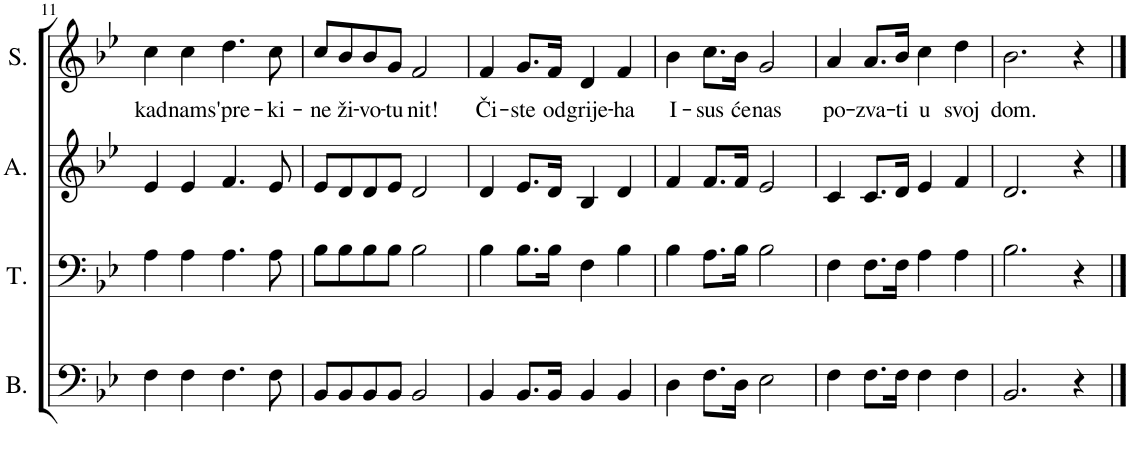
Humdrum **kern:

**kern	**kern	**kern	**kern	**text
*part4	*part3	*part2	*part1	*part1
*staff4	*staff3	*staff2	*staff1	*staff1
*I"Bass	*I"Tenor	*I"Alto	*I"Soprano	*
*I'B.	*I'T.	*I'A.	*I'S.	*
!!LO:PB:g=z
*clefF4	*clefF4	*clefG2	*clefG2	*
*k[b-e-]	*k[b-e-]	*k[b-e-]	*k[b-e-]	*
*M4/4	*M4/4	*M4/4	*M4/4	*
=11	=11	=11	=11	=11
!	!	!	!	!LO:LY:b
4F\	4A\	4e-/	4cc\	kad
!	!	!	!	!LO:LY:b
4F\	4A\	4e-/	4cc\	nam
!	!	!	!	!LO:LY:b
4.F\	4.A\	4.f/	4.dd\	s'pre-
!	!	!	!	!LO:LY:b
8F\	8A\	8e-/	8cc\	-ki-
=12	=12	=12	=12	=12
!	!	!	!	!LO:LY:b
8BB-/L	8B-\L	8e-/L	8cc/L	-ne
!	!	!	!	!LO:LY:b
8BB-/	8B-\	8d/	8b-/	ži-
!	!	!	!	!LO:LY:b
8BB-/	8B-\	8d/	8b-/	-vo-
!	!	!	!	!LO:LY:b
8BB-/J	8B-\J	8e-/J	8g/J	-tu
!	!	!	!	!LO:LY:b
2BB-/	2B-\	2d/	2f/	nit!
=13	=13	=13	=13	=13
!	!	!	!	!LO:LY:b
4BB-/	4B-\	4d/	4f/	Či-
!	!	!	!	!LO:LY:b
8.BB-/L	8.B-\L	8.e-/L	8.g/L	-ste
!	!	!	!	!LO:LY:b
16BB-/Jk	16B-\Jk	16d/Jk	16f/Jk	od
!	!	!	!	!LO:LY:b
4BB-/	4F\	4B-/	4d/	grije-
!	!	!	!	!LO:LY:b
4BB-/	4B-\	4d/	4f/	-ha
=14	=14	=14	=14	=14
!	!	!	!	!LO:LY:b
4D\	4B-\	4f/	4b-\	I-
!	!	!	!	!LO:LY:b
8.F\L	8.A\L	8.f/L	8.cc\L	-sus
!	!	!	!	!LO:LY:b
16D\Jk	16B-\Jk	16f/Jk	16b-\Jk	će
!	!	!	!	!LO:LY:b
2E-\	2B-\	2e-/	2g/	nas
=15	=15	=15	=15	=15
!	!	!	!	!LO:LY:b
4F\	4F\	4c/	4a/	po-
!	!	!	!	!LO:LY:b
8.F\L	8.F\L	8.c/L	8.a/L	-zva-
!	!	!	!	!LO:LY:b
16F\Jk	16F\Jk	16d/Jk	16b-/Jk	-ti
!	!	!	!	!LO:LY:b
4F\	4A\	4e-/	4cc\	u
!	!	!	!	!LO:LY:b
4F\	4A\	4f/	4dd\	svoj
=16	=16	=16	=16	=16
!	!	!	!	!LO:LY:b
2.BB-/	2.B-\	2.d/	2.b-\	dom.
4r	4r	4r	4r	.
==	==	==	==	==
*-	*-	*-	*-	*-
